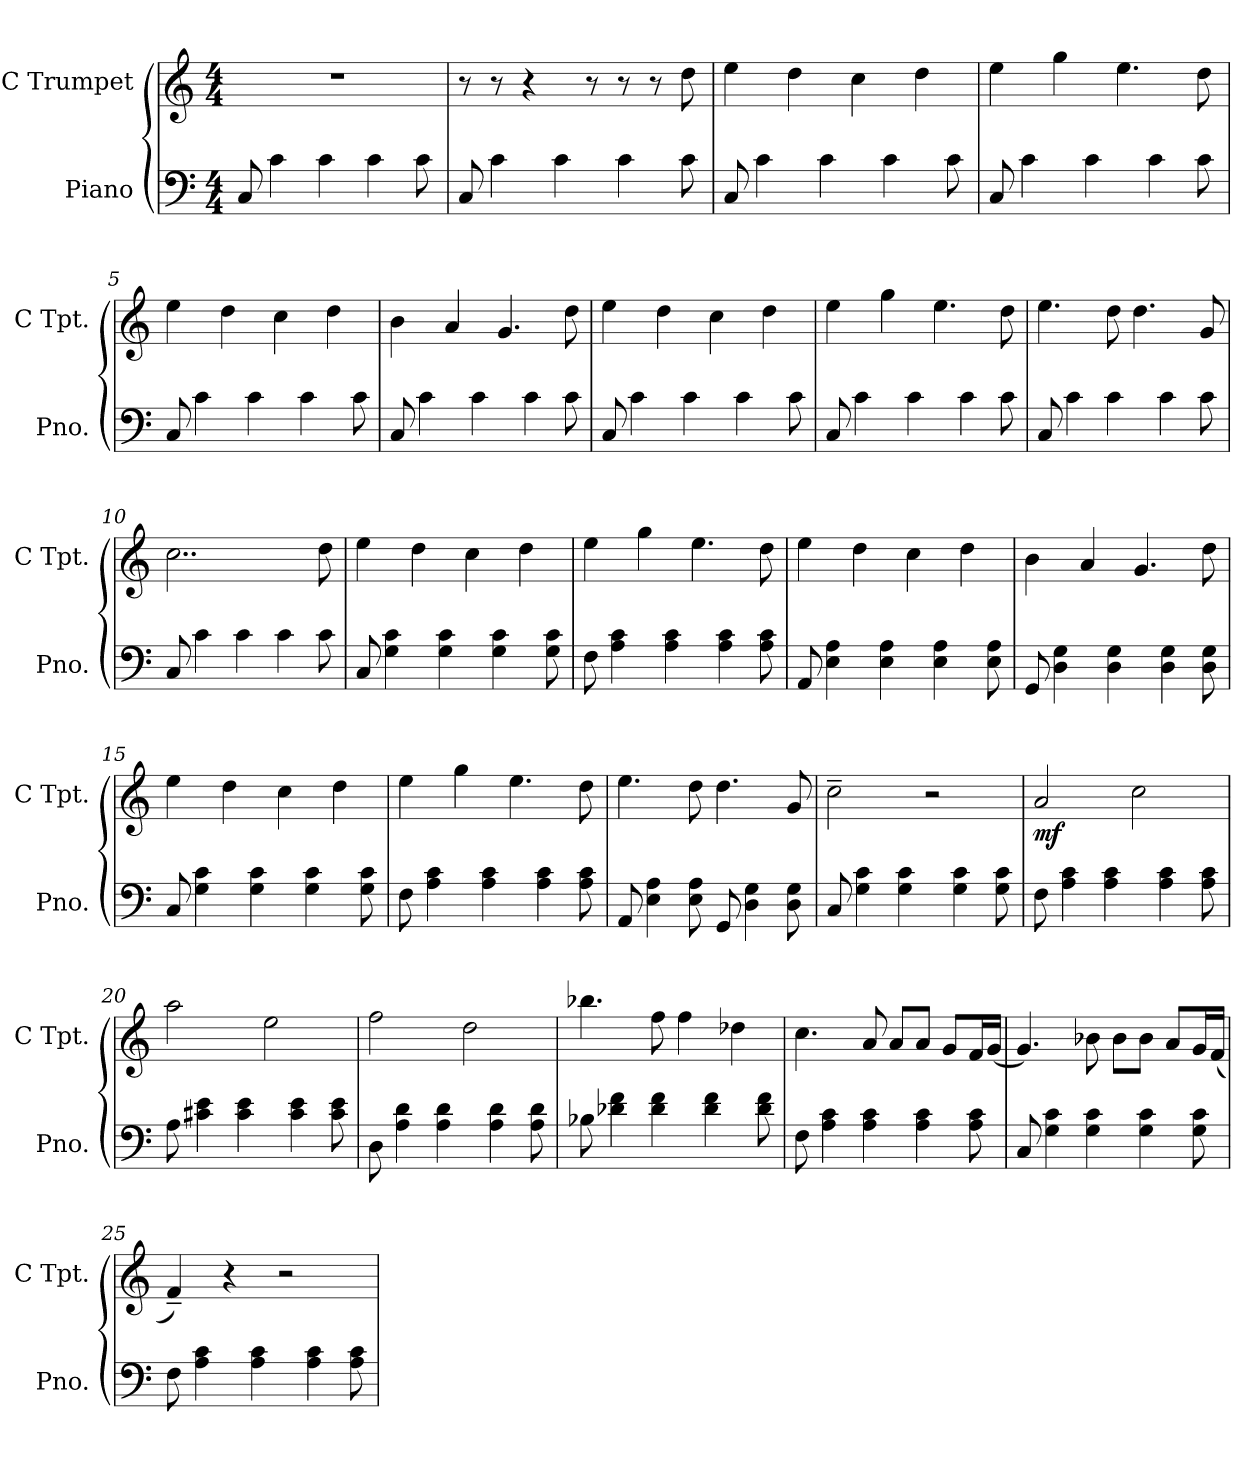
**kern	**kern	**dynam
*part2	*part1	*part1
*staff2	*staff1	*staff1
*I"Piano	*I"C Trumpet	*
*I'Pno.	*I'C Tpt.	*
*clefF4	*clefG2	*
*k[]	*k[]	*
*M4/4	*M4/4	*
*MM115	*MM115	*
=1	=1	=1
8C/	1r	.
4c\	.	.
4c\	.	.
4c\	.	.
8c\	.	.
=2	=2	=2
8C/	8r	.
4c\	8r	.
.	4r	.
4c\	.	.
.	8r	.
4c\	8r	.
.	8r	.
8c\	8dd\	.
=3	=3	=3
8C/	4ee\	.
4c\	.	.
.	4dd\	.
4c\	.	.
.	4cc\	.
4c\	.	.
.	4dd\	.
8c\	.	.
=4	=4	=4
8C/	4ee\	.
4c\	.	.
.	4gg\	.
4c\	.	.
.	4.ee\	.
4c\	.	.
8c\	8dd\	.
=5	=5	=5
8C/	4ee\	.
4c\	.	.
.	4dd\	.
4c\	.	.
.	4cc\	.
4c\	.	.
.	4dd\	.
8c\	.	.
!!LO:LB:g=z
=6	=6	=6
8C/	4b\	.
4c\	.	.
.	4a/	.
4c\	.	.
.	4.g/	.
4c\	.	.
8c\	8dd\	.
=7	=7	=7
8C/	4ee\	.
4c\	.	.
.	4dd\	.
4c\	.	.
.	4cc\	.
4c\	.	.
.	4dd\	.
8c\	.	.
=8	=8	=8
8C/	4ee\	.
4c\	.	.
.	4gg\	.
4c\	.	.
.	4.ee\	.
4c\	.	.
8c\	8dd\	.
=9	=9	=9
8C/	4.ee\	.
4c\	.	.
4c\	8dd\	.
.	4.dd\	.
4c\	.	.
8c\	8g/	.
=10	=10	=10
8C/	2..cc\	.
4c\	.	.
4c\	.	.
4c\	.	.
8c\	8dd\	.
=11	=11	=11
8C/	4ee\	.
4G\ 4c\	.	.
.	4dd\	.
4G\ 4c\	.	.
.	4cc\	.
4G\ 4c\	.	.
.	4dd\	.
8G\ 8c\	.	.
!!LO:LB:g=z
=12	=12	=12
8F\	4ee\	.
4A\ 4c\	.	.
.	4gg\	.
4A\ 4c\	.	.
.	4.ee\	.
4A\ 4c\	.	.
8A\ 8c\	8dd\	.
=13	=13	=13
8AA/	4ee\	.
4E\ 4A\	.	.
.	4dd\	.
4E\ 4A\	.	.
.	4cc\	.
4E\ 4A\	.	.
.	4dd\	.
8E\ 8A\	.	.
=14	=14	=14
8GG/	4b\	.
4D\ 4G\	.	.
.	4a/	.
4D\ 4G\	.	.
.	4.g/	.
4D\ 4G\	.	.
8D\ 8G\	8dd\	.
=15	=15	=15
8C/	4ee\	.
4G\ 4c\	.	.
.	4dd\	.
4G\ 4c\	.	.
.	4cc\	.
4G\ 4c\	.	.
.	4dd\	.
8G\ 8c\	.	.
=16	=16	=16
8F\	4ee\	.
4A\ 4c\	.	.
.	4gg\	.
4A\ 4c\	.	.
.	4.ee\	.
4A\ 4c\	.	.
8A\ 8c\	8dd\	.
=17	=17	=17
8AA/	4.ee\	.
4E\ 4A\	.	.
8E\ 8A\	8dd\	.
8GG/	4.dd\	.
4D\ 4G\	.	.
8D\ 8G\	8g/	.
!!LO:LB:g=z
=18	=18	=18
8C/	2cc~\	.
4G\ 4c\	.	.
4G\ 4c\	.	.
.	2r	.
4G\ 4c\	.	.
8G\ 8c\	.	.
=19	=19	=19
!	!	!LO:DY:b
8F\	2a/	mf
4A\ 4c\	.	.
4A\ 4c\	.	.
.	2cc\	.
4A\ 4c\	.	.
8A\ 8c\	.	.
=20	=20	=20
8A\	2aa\	.
4c#X\ 4e\	.	.
4c#\ 4e\	.	.
.	2ee\	.
4c#\ 4e\	.	.
8c#\ 8e\	.	.
=21	=21	=21
8D\	2ff\	.
4A\ 4d\	.	.
4A\ 4d\	.	.
.	2dd\	.
4A\ 4d\	.	.
8A\ 8d\	.	.
=22	=22	=22
8B-X\	4.bb-X\	.
4d-X\ 4f\	.	.
4d-\ 4f\	8ff\	.
.	4ff\	.
4d-\ 4f\	.	.
.	4dd-X\	.
8d-\ 8f\	.	.
!!LO:LB:g=z
=23	=23	=23
8F\	4.cc\	.
4A\ 4c\	.	.
4A\ 4c\	8a/	.
.	8a/L	.
4A\ 4c\	8a/J	.
.	8g/L	.
8A\ 8c\	16f/L	.
.	(16g/JJ	.
=24	=24	=24
8C/	4.g/)	.
4G\ 4c\	.	.
4G\ 4c\	8b-X\	.
.	8b-\L	.
4G\ 4c\	8b-\J	.
.	8a/L	.
8G\ 8c\	16g/L	.
.	(16f/JJ	.
=25	=25	=25
8F\	4f~/)	.
4A\ 4c\	.	.
.	4r	.
4A\ 4c\	.	.
.	2r	.
4A\ 4c\	.	.
8A\ 8c\	.	.
=	=	=
*-	*-	*-
